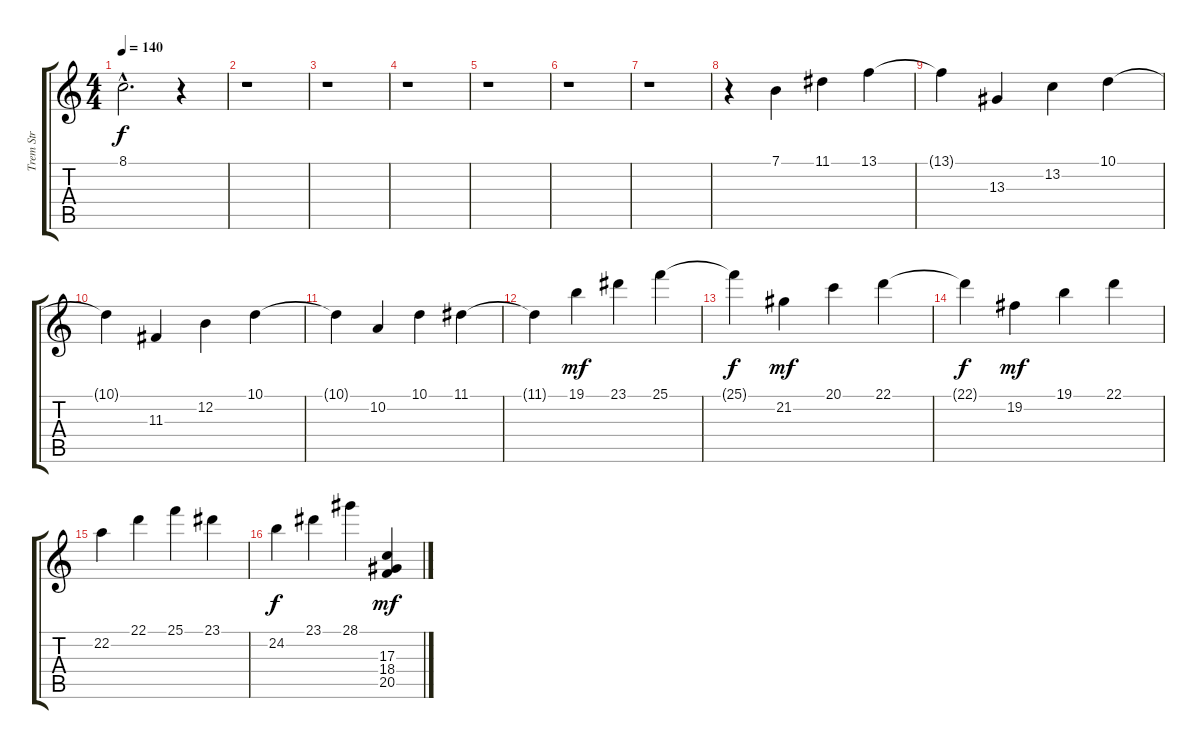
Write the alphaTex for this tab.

\track ("Trem Str" "Trem Str") {instrument tremolostrings}
\staff {score tabs}
\tuning (E4 B3 G3 D3 A2 E2) {hide}
\ts (4 4)
\tempo 140
\clef g2
\ks c
8.1{hac t}.2{d dy f} r.4 |
r.1 |
r.1 |
r.1 |
r.1 |
r.1 |
r.1 |
r.4 7.1.4{volume 16} 11.1.4 13.1.4 |
13.1{t}.4 13.3.4 13.2.4 10.1.4 |
10.1{t}.4 11.3.4 12.2.4 10.1.4 |
10.1{t}.4 10.2.4 10.1.4 11.1.4 |
11.1{t}.4 19.1.4{dy mf} 23.1.4 25.1.4 |
25.1{t}.4{dy f} 21.2.4{dy mf} 20.1.4 22.1.4 |
22.1{t}.4{dy f} 19.2.4{dy mf} 19.1.4 22.1.4 |
22.2.4 22.1.4 25.1.4 23.1.4 |
24.2.4{dy f} 23.1.4 28.1.4 (17.3 18.4 20.5).4{dy mf volume 16}
